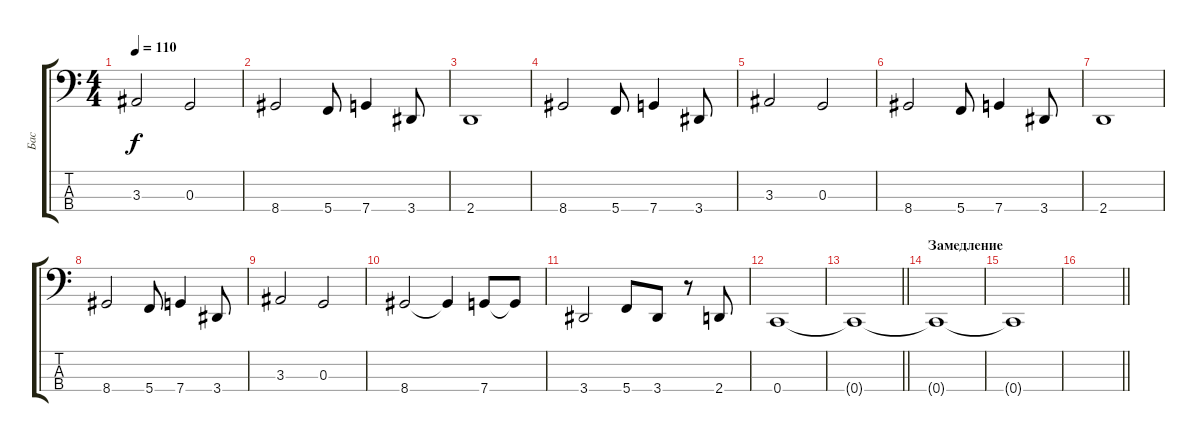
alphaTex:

\track ("Бас" "Бас") {instrument electricbassfinger}
\staff {score tabs}
\tuning (F2 C2 G1 C1) {hide}
\ts (4 4)
\tempo 110
\clef f4
\ks c
3.3.2{dy f} 0.3.2 |
8.4.2 5.4.8 7.4.4 3.4.8 |
2.4.1 |
8.4.2 5.4.8 7.4.4 3.4.8 |
3.3.2 0.3.2 |
8.4.2 5.4.8 7.4.4 3.4.8 |
2.4.1 |
8.4.2 5.4.8 7.4.4 3.4.8 |
3.3.2 0.3.2 |
8.4.2 8.4{t}.4 7.4.8 7.4{t}.8 |
3.4.2 5.4.8 3.4.8 r.8 2.4.8 |
0.4.1 |
\barLineRight lightlight
0.4{t}.1 |
\section ("" "Замедление")
0.4{t}.1 |
0.4{t}.1 |
\barLineRight lightlight
